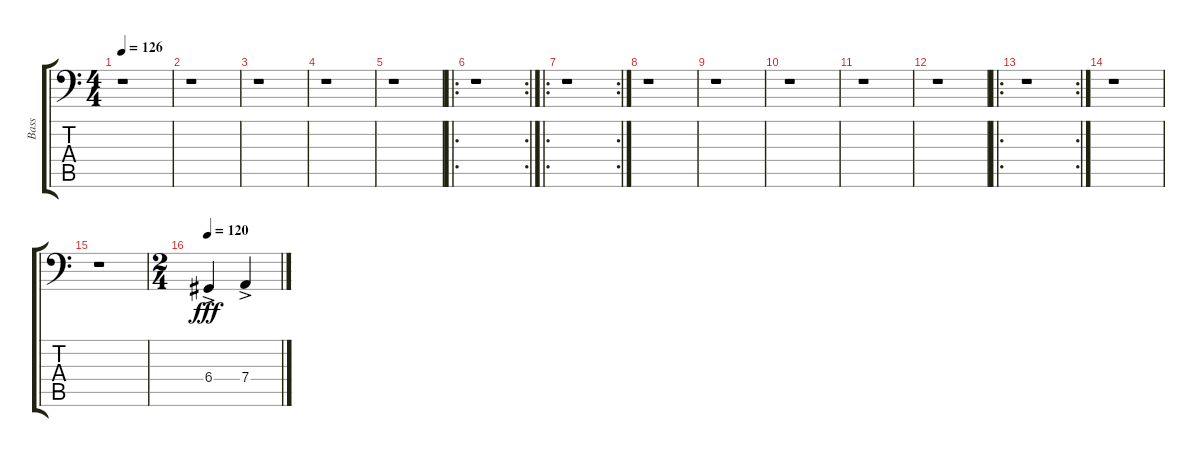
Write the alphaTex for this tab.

\track ("Bass" "Bass") {instrument synthstrings1}
\staff {score tabs}
\tuning (E3 B2 G2 D2 A1 E1) {hide}
\ts (4 4)
\tempo 126
\clef f4
\ks c
r.1{dy fff} |
r.1 |
r.1 |
r.1 |
r.1 |
\ro
\rc 2
r.1 |
\ro
\rc 2
r.1 |
r.1 |
r.1 |
r.1 |
r.1 |
r.1 |
\ro
\rc 2
r.1 |
r.1 |
r.1 |
\ts (2 4)
\tempo 120
6.4{ac}.4 7.4{ac}.4
